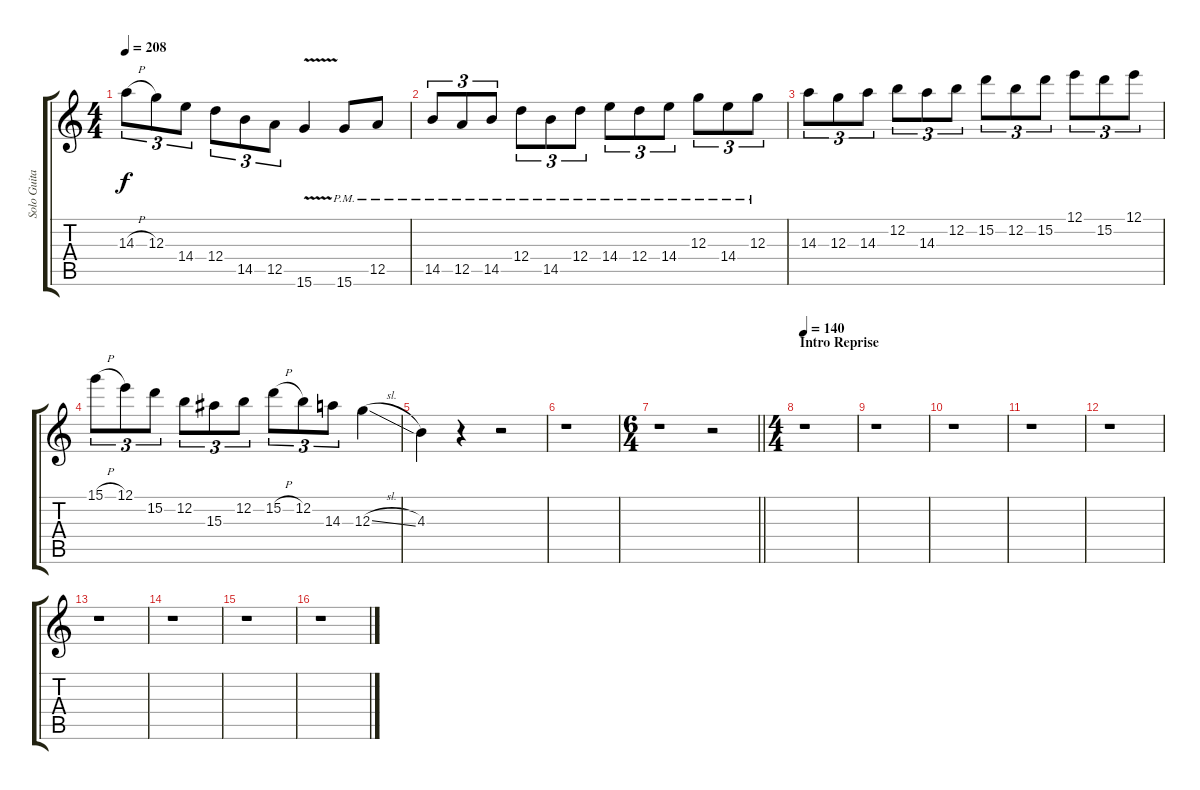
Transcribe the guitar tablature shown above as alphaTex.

\track ("Solo Guitar" "Solo Guita") {instrument distortionguitar}
\staff {score tabs}
\tuning (E4 B3 G3 D3 A2 E2) {hide}
\ts (4 4)
\tempo 208
\clef g2
\ks c
14.3{h}.8{tu (3 2) dy f} 12.3.8{tu (3 2)} 14.4.8{tu (3 2)} 12.4.8{tu (3 2)} 14.5.8{tu (3 2)} 12.5.8{tu (3 2)} 15.6{v}.4 15.6{pm}.8 12.5{pm}.8 |
14.5{pm}.8{tu (3 2)} 12.5{pm}.8{tu (3 2)} 14.5{pm}.8{tu (3 2)} 12.4{pm}.8{tu (3 2)} 14.5{pm}.8{tu (3 2)} 12.4{pm}.8{tu (3 2)} 14.4{pm}.8{tu (3 2)} 12.4{pm}.8{tu (3 2)} 14.4{pm}.8{tu (3 2)} 12.3{pm}.8{tu (3 2)} 14.4{pm}.8{tu (3 2)} 12.3{pm}.8{tu (3 2)} |
14.3.8{tu (3 2)} 12.3.8{tu (3 2)} 14.3.8{tu (3 2)} 12.2.8{tu (3 2)} 14.3.8{tu (3 2)} 12.2.8{tu (3 2)} 15.2.8{tu (3 2)} 12.2.8{tu (3 2)} 15.2.8{tu (3 2)} 12.1.8{tu (3 2)} 15.2.8{tu (3 2)} 12.1.8{tu (3 2)} |
15.1{h}.8{tu (3 2)} 12.1.8{tu (3 2)} 15.2.8{tu (3 2)} 12.2.8{tu (3 2)} 15.3.8{tu (3 2)} 12.2.8{tu (3 2)} 15.2{h}.8{tu (3 2)} 12.2.8{tu (3 2)} 14.3.8{tu (3 2)} 12.3{sl}.4 |
4.3.4 r.4 r.2 |
r.1 |
\ts (6 4)
\barLineRight lightlight
r.1 r.2 |
\ts (4 4)
\section ("" "Intro Reprise")
\tempo 140
r.1 |
r.1 |
r.1 |
r.1 |
r.1 |
r.1 |
r.1 |
r.1 |
r.1
